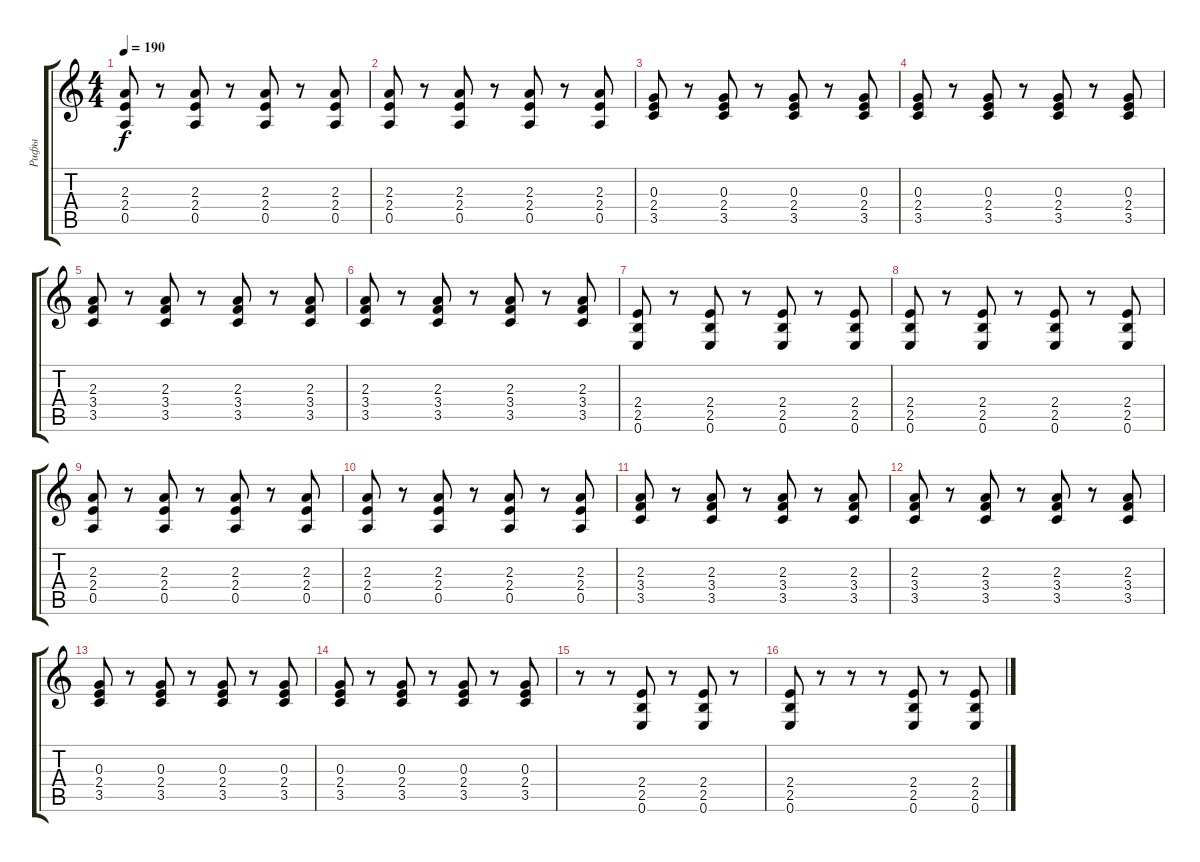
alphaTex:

\track ("Рифы" "Рифы") {instrument electricbasspick}
\staff {score tabs}
\tuning (E4 B3 G3 D3 A2 E2) {hide}
\ts (4 4)
\tempo 190
\clef g2
\ks c
(2.3 2.4 0.5).8{dy f} r.8 (2.3 2.4 0.5).8 r.8 (2.3 2.4 0.5).8 r.8 (2.3 2.4 0.5).8 |
(2.3 2.4 0.5).8 r.8 (2.3 2.4 0.5).8 r.8 (2.3 2.4 0.5).8 r.8 (2.3 2.4 0.5).8 |
(0.3 2.4 3.5).8 r.8 (0.3 2.4 3.5).8 r.8 (0.3 2.4 3.5).8 r.8 (0.3 2.4 3.5).8 |
(0.3 2.4 3.5).8 r.8 (0.3 2.4 3.5).8 r.8 (0.3 2.4 3.5).8 r.8 (0.3 2.4 3.5).8 |
(2.3 3.4 3.5).8 r.8 (2.3 3.4 3.5).8 r.8 (2.3 3.4 3.5).8 r.8 (2.3 3.4 3.5).8 |
(2.3 3.4 3.5).8 r.8 (2.3 3.4 3.5).8 r.8 (2.3 3.4 3.5).8 r.8 (2.3 3.4 3.5).8 |
(2.4 2.5 0.6).8 r.8 (2.4 2.5 0.6).8 r.8 (2.4 2.5 0.6).8 r.8 (2.4 2.5 0.6).8 |
(2.4 2.5 0.6).8 r.8 (2.4 2.5 0.6).8 r.8 (2.4 2.5 0.6).8 r.8 (2.4 2.5 0.6).8 |
(2.3 2.4 0.5).8 r.8 (2.3 2.4 0.5).8 r.8 (2.3 2.4 0.5).8 r.8 (2.3 2.4 0.5).8 |
(2.3 2.4 0.5).8 r.8 (2.3 2.4 0.5).8 r.8 (2.3 2.4 0.5).8 r.8 (2.3 2.4 0.5).8 |
(2.3 3.4 3.5).8 r.8 (2.3 3.4 3.5).8 r.8 (2.3 3.4 3.5).8 r.8 (2.3 3.4 3.5).8 |
(2.3 3.4 3.5).8 r.8 (2.3 3.4 3.5).8 r.8 (2.3 3.4 3.5).8 r.8 (2.3 3.4 3.5).8 |
(0.3 2.4 3.5).8 r.8 (0.3 2.4 3.5).8 r.8 (0.3 2.4 3.5).8 r.8 (0.3 2.4 3.5).8 |
(0.3 2.4 3.5).8 r.8 (0.3 2.4 3.5).8 r.8 (0.3 2.4 3.5).8 r.8 (0.3 2.4 3.5).8 |
r.8 r.8 (2.4 2.5 0.6).8 r.8 (2.4 2.5 0.6).8 r.8 |
(2.4 2.5 0.6).8 r.8 r.8 r.8 (2.4 2.5 0.6).8 r.8 (2.4 2.5 0.6).8
